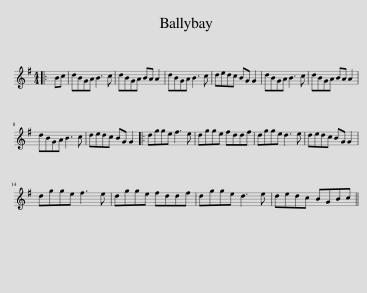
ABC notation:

X:1
L:1/8
M:4/4
I:linebreak $
K:G
V:1 treble
V:1
|: Bc | dBGA B3 c | dBGA BA A2 | dBGA B3 c | dedc BG G2 | %5
 dBGA B3 c | dBGA BA A2 |$ dBGA B3 c | dedc BG G2 |: dgge f3 e | %10
 dgge fddf | dgge d3 e | dedc BG G2 |$ dgge f3 e | dgge fddf | %15
 dgge d3 e | dedc BGBc || %17
